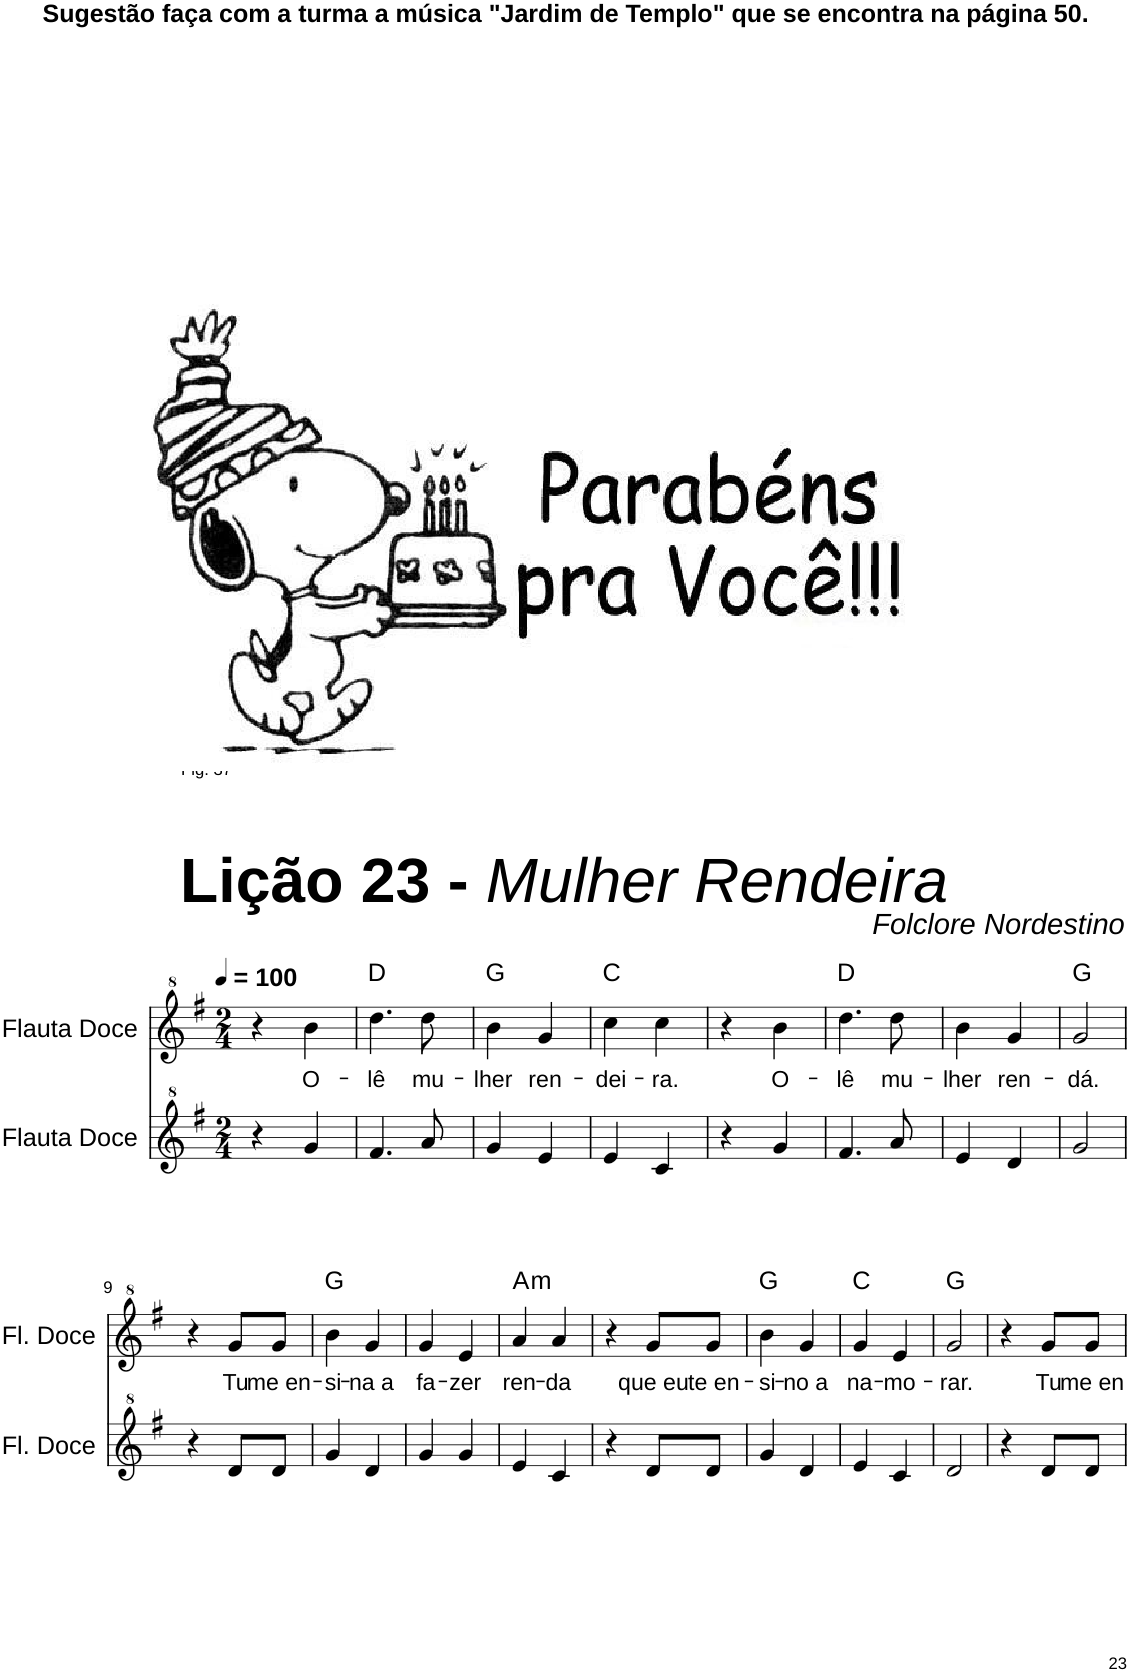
**kern	**kern	**text	**harte
*part2	*part1	*part1	*part1
*staff2	*staff1	*staff1	*
*I"Flauta Doce	*I"Flauta Doce	*	*
*I'Fl. Doce	*I'Fl. Doce	*	*
!!LO:PB:g=z
*clefG^2	*clefG^2	*	*
*k[f#]	*k[f#]	*	*
*M2/4	*M2/4	*	*
*MM100	*MM100	*	*
=1	=1	=1	=1
!	!LO:TX:a:B:t=Sugestão faça com a turma a música "Jardim de Templo" que se encontra na página 50.	!	!
!	!LO:TX:a:t=Fig. 37	!	!
!	!LO:TX:a:B:t=Lição 23 -	!	!
!	!LO:TX:a:i:t=Mulher Rendeira	!	!
!	!LO:TX:a:t=Folclore Nordestino	!	!
4r	4r	.	.
!	!	!LO:LY:b	!
4gg/	4bb\	O-	.
=2	=2	=2	=2
!	!	!LO:LY:b	!
4.ff#/	4.ddd\	-lê	D:maj
!	!	!LO:LY:b	!
8aa/	8ddd\	mu-	.
=3	=3	=3	=3
!	!	!LO:LY:b	!
4gg/	4bb\	-lher	G:maj
!	!	!LO:LY:b	!
4ee/	4gg/	ren-	.
=4	=4	=4	=4
!	!	!LO:LY:b	!
4ee/	4ccc\	-dei-	C:maj
!	!	!LO:LY:b	!
4cc/	4ccc\	-ra.	.
=5	=5	=5	=5
4r	4r	.	.
!	!	!LO:LY:b	!
4gg/	4bb\	O-	.
=6	=6	=6	=6
!	!	!LO:LY:b	!
4.ff#/	4.ddd\	-lê	D:maj
!	!	!LO:LY:b	!
8aa/	8ddd\	mu-	.
=7	=7	=7	=7
!	!	!LO:LY:b	!
4ee/	4bb\	-lher	.
!	!	!LO:LY:b	!
4dd/	4gg/	ren-	.
=8	=8	=8	=8
!	!	!LO:LY:b	!
2gg/	2gg/	-dá.	G:maj
!!LO:LB:g=z
=9	=9	=9	=9
4r	4r	.	.
!	!	!LO:LY:b	!
8dd/L	8gg/L	Tu	.
!	!	!LO:LY:b	!
8dd/J	8gg/J	me en-	.
=10	=10	=10	=10
!	!	!LO:LY:b	!
4gg/	4bb\	-si-	G:maj
!	!	!LO:LY:b	!
4dd/	4gg/	-na a	.
=11	=11	=11	=11
!	!	!LO:LY:b	!
4gg/	4gg/	fa-	.
!	!	!LO:LY:b	!
4gg/	4ee/	-zer	.
=12	=12	=12	=12
!	!	!LO:LY:b	!LO:H:kt=m
4ee/	4aa/	ren-	A:min
!	!	!LO:LY:b	!
4cc/	4aa/	-da	.
=13	=13	=13	=13
4r	4r	.	.
!	!	!LO:LY:b	!
8dd/L	8gg/L	que eu	.
!	!	!LO:LY:b	!
8dd/J	8gg/J	te en-	.
=14	=14	=14	=14
!	!	!LO:LY:b	!
4gg/	4bb\	-si-	G:maj
!	!	!LO:LY:b	!
4dd/	4gg/	-no a	.
=15	=15	=15	=15
!	!	!LO:LY:b	!
4ee/	4gg/	na-	C:maj
!	!	!LO:LY:b	!
4cc/	4ee/	-mo-	.
=16	=16	=16	=16
!	!	!LO:LY:b	!
2dd/	2gg/	-rar.	G:maj
=17	=17	=17	=17
4r	4r	.	.
!	!	!LO:LY:b	!
8dd/L	8gg/L	Tu	.
!	!	!LO:LY:b	!
8dd/J	8gg/J	me en-	.
=	=	=	=
*-	*-	*-	*-
